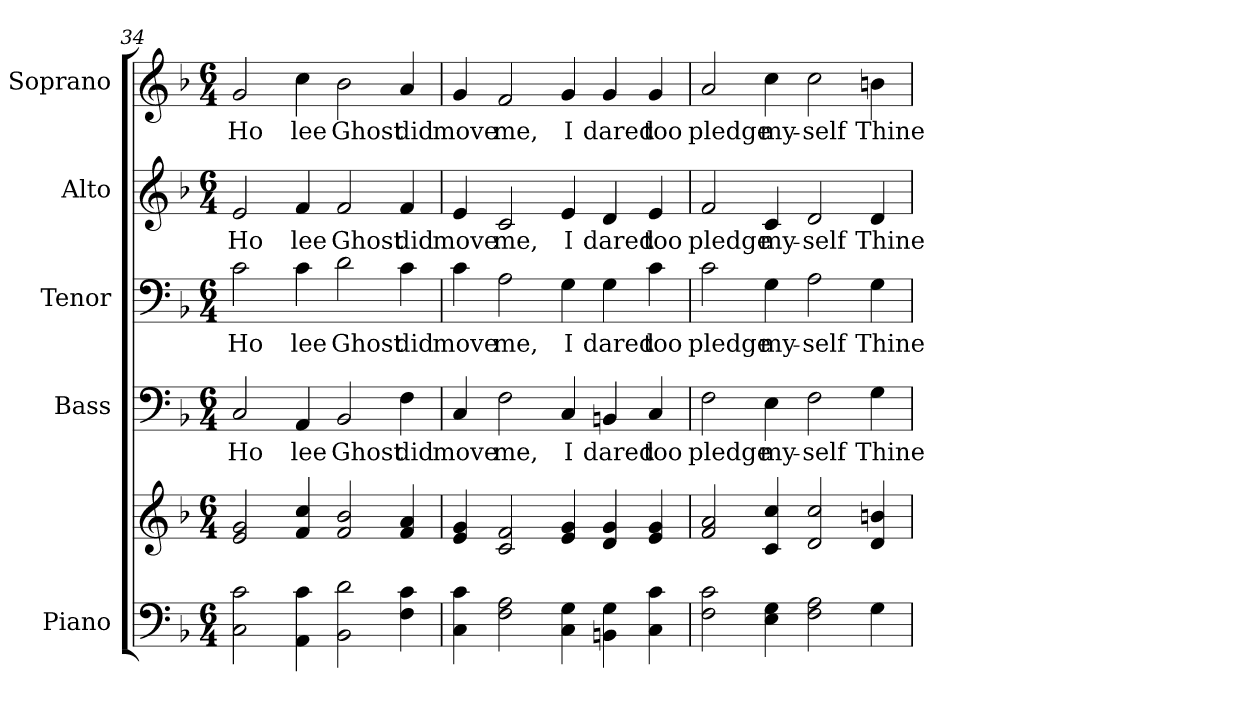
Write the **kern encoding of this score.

**kern	**kern	**kern	**text	**kern	**text	**kern	**text	**kern	**text
*part5	*part5	*part4	*part4	*part3	*part3	*part2	*part2	*part1	*part1
*staff6	*staff5	*staff4	*staff4	*staff3	*staff3	*staff2	*staff2	*staff1	*staff1
*I"Piano	*	*I"Bass	*	*I"Tenor	*	*I"Alto	*	*I"Soprano	*
*I'Pno.	*	*I'B.	*	*I'T.	*	*I'A.	*	*I'S.	*
*clefF4	*clefG2	*clefF4	*	*clefF4	*	*clefG2	*	*clefG2	*
*k[b-]	*k[b-]	*k[b-]	*	*k[b-]	*	*k[b-]	*	*k[b-]	*
*F:	*F:	*F:	*	*F:	*	*F:	*	*F:	*
*M6/4	*M6/4	*M6/4	*	*M6/4	*	*M6/4	*	*M6/4	*
=34	=34	=34	=34	=34	=34	=34	=34	=34	=34
!	!	!	!LO:LY:b:color=#000000	!	!	!	!	!	!
!	!	!	!	!	!LO:LY:b:color=#000000	!	!	!	!
!	!	!	!	!	!	!	!LO:LY:b:color=#000000	!	!
!	!	!	!	!	!	!	!	!	!LO:LY:b:color=#000000
2Ci\ 2ci	2ei/ 2gi	2Ci/	Ho	2ci\	Ho	2ei/	Ho	2gi/	Ho
!	!	!	!LO:LY:b:color=#000000	!	!	!	!	!	!
!	!	!	!	!	!LO:LY:b:color=#000000	!	!	!	!
!	!	!	!	!	!	!	!LO:LY:b:color=#000000	!	!
!	!	!	!	!	!	!	!	!	!LO:LY:b:color=#000000
4AAi\ 4ci	4fi/ 4cci	4AAi/	lee	4ci\	lee	4fi/	lee	4cci\	lee
!	!	!	!LO:LY:b:color=#000000	!	!	!	!	!	!
!	!	!	!	!	!LO:LY:b:color=#000000	!	!	!	!
!	!	!	!	!	!	!	!LO:LY:b:color=#000000	!	!
!	!	!	!	!	!	!	!	!	!LO:LY:b:color=#000000
2BB-i\ 2di	2fi/ 2b-i	2BB-i/	Ghost	2di\	Ghost	2fi/	Ghost	2b-i\	Ghost
!	!	!	!LO:LY:b:color=#000000	!	!	!	!	!	!
!	!	!	!	!	!LO:LY:b:color=#000000	!	!	!	!
!	!	!	!	!	!	!	!LO:LY:b:color=#000000	!	!
!	!	!	!	!	!	!	!	!	!LO:LY:b:color=#000000
4Fi\ 4ci	4fi/ 4ai	4Fi\	did	4ci\	did	4fi/	did	4ai/	did
!!LO:PB:g=z
=35	=35	=35	=35	=35	=35	=35	=35	=35	=35
!	!	!	!LO:LY:b:color=#000000	!	!	!	!	!	!
!	!	!	!	!	!LO:LY:b:color=#000000	!	!	!	!
!	!	!	!	!	!	!	!LO:LY:b:color=#000000	!	!
!	!	!	!	!	!	!	!	!	!LO:LY:b:color=#000000
4Ci\ 4ci	4ei/ 4gi	4Ci/	move	4ci\	move	4ei/	move	4gi/	move
!	!	!	!LO:LY:b:color=#000000	!	!	!	!	!	!
!	!	!	!	!	!LO:LY:b:color=#000000	!	!	!	!
!	!	!	!	!	!	!	!LO:LY:b:color=#000000	!	!
!	!	!	!	!	!	!	!	!	!LO:LY:b:color=#000000
2Fi\ 2Ai	2ci/ 2fi	2Fi\	me,	2Ai\	me,	2ci/	me,	2fi/	me,
!	!	!	!LO:LY:b:color=#000000	!	!	!	!	!	!
!	!	!	!	!	!LO:LY:b:color=#000000	!	!	!	!
!	!	!	!	!	!	!	!LO:LY:b:color=#000000	!	!
!	!	!	!	!	!	!	!	!	!LO:LY:b:color=#000000
4Ci\ 4Gi	4ei/ 4gi	4Ci/	I	4Gi\	I	4ei/	I	4gi/	I
!	!	!	!LO:LY:b:color=#000000	!	!	!	!	!	!
!	!	!	!	!	!LO:LY:b:color=#000000	!	!	!	!
!	!	!	!	!	!	!	!LO:LY:b:color=#000000	!	!
!	!	!	!	!	!	!	!	!	!LO:LY:b:color=#000000
4BBni\ 4Gi	4di/ 4gi	4BBni/	dared	4Gi\	dared	4di/	dared	4gi/	dared
!	!	!	!LO:LY:b:color=#000000	!	!	!	!	!	!
!	!	!	!	!	!LO:LY:b:color=#000000	!	!	!	!
!	!	!	!	!	!	!	!LO:LY:b:color=#000000	!	!
!	!	!	!	!	!	!	!	!	!LO:LY:b:color=#000000
4Ci\ 4ci	4ei/ 4gi	4Ci/	too	4ci\	too	4ei/	too	4gi/	too
=36	=36	=36	=36	=36	=36	=36	=36	=36	=36
!	!	!	!LO:LY:b:color=#000000	!	!	!	!	!	!
!	!	!	!	!	!LO:LY:b:color=#000000	!	!	!	!
!	!	!	!	!	!	!	!LO:LY:b:color=#000000	!	!
!	!	!	!	!	!	!	!	!	!LO:LY:b:color=#000000
2Fi\ 2ci	2fi/ 2ai	2Fi\	pledge	2ci\	pledge	2fi/	pledge	2ai/	pledge
!	!	!	!LO:LY:b:color=#000000	!	!	!	!	!	!
!	!	!	!	!	!LO:LY:b:color=#000000	!	!	!	!
!	!	!	!	!	!	!	!LO:LY:b:color=#000000	!	!
!	!	!	!	!	!	!	!	!	!LO:LY:b:color=#000000
4Ei\ 4Gi	4ci/ 4cci	4Ei\	my-	4Gi\	my-	4ci/	my-	4cci\	my-
!	!	!	!LO:LY:b:color=#000000	!	!	!	!	!	!
!	!	!	!	!	!LO:LY:b:color=#000000	!	!	!	!
!	!	!	!	!	!	!	!LO:LY:b:color=#000000	!	!
!	!	!	!	!	!	!	!	!	!LO:LY:b:color=#000000
2Fi\ 2Ai	2di/ 2cci	2Fi\	-self	2Ai\	-self	2di/	-self	2cci\	-self
!	!	!	!LO:LY:b:color=#000000	!	!	!	!	!	!
!	!	!	!	!	!LO:LY:b:color=#000000	!	!	!	!
!	!	!	!	!	!	!	!LO:LY:b:color=#000000	!	!
!	!	!	!	!	!	!	!	!	!LO:LY:b:color=#000000
4Gi\	4di/ 4bni	4Gi\	Thine	4Gi\	Thine	4di/	Thine	4bni\	Thine
=	=	=	=	=	=	=	=	=	=
*-	*-	*-	*-	*-	*-	*-	*-	*-	*-
